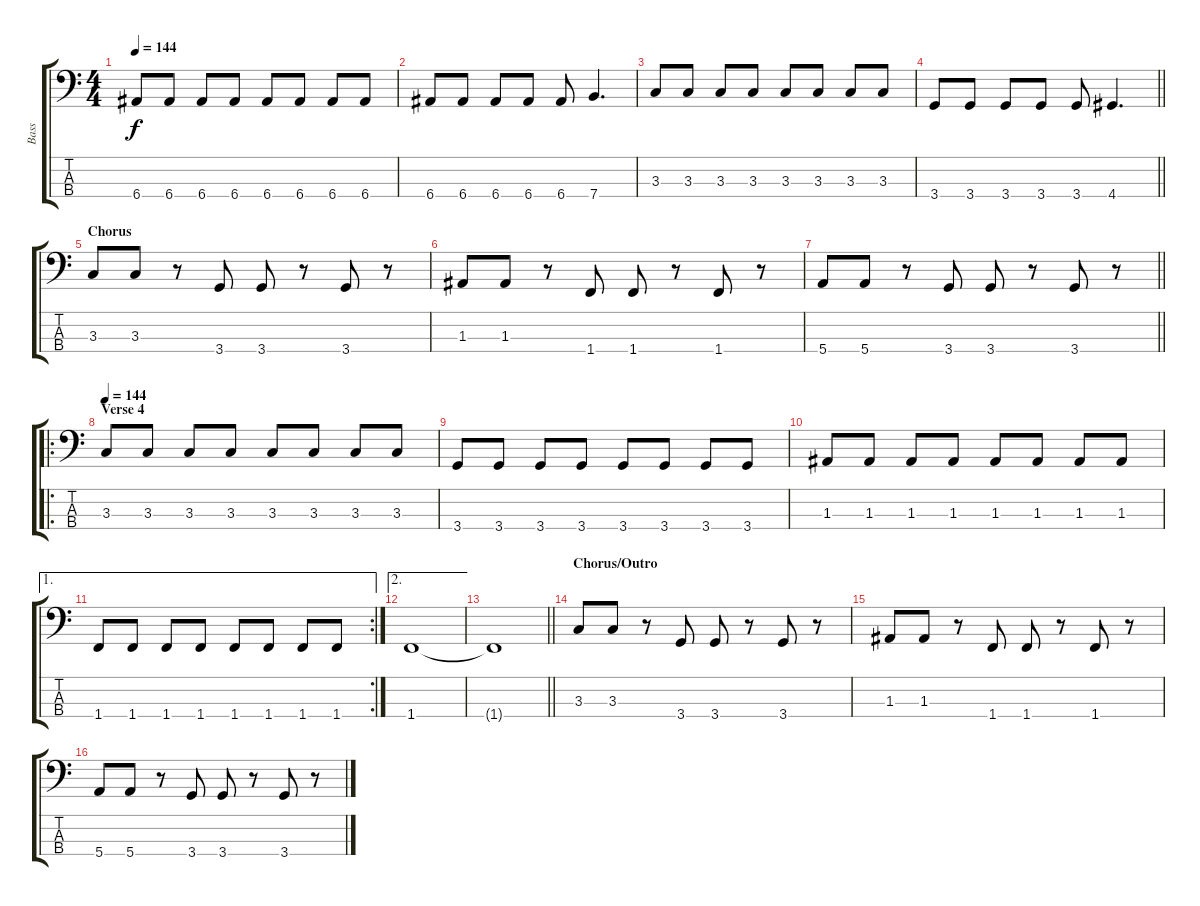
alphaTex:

\track ("Bass" "Bass") {instrument electricbassfinger}
\staff {score tabs}
\tuning (G2 D2 A1 E1) {hide}
\ts (4 4)
\tempo 144
\clef f4
\ks c
6.4.8{dy f} 6.4.8 6.4.8 6.4.8 6.4.8 6.4.8 6.4.8 6.4.8 |
6.4.8 6.4.8 6.4.8 6.4.8 6.4.8 7.4.4{d} |
3.3.8 3.3.8 3.3.8 3.3.8 3.3.8 3.3.8 3.3.8 3.3.8 |
\barLineRight lightlight
3.4.8 3.4.8 3.4.8 3.4.8 3.4.8 4.4.4{d} |
\section ("" "Chorus")
3.3.8 3.3.8 r.8 3.4.8 3.4.8 r.8 3.4.8 r.8 |
1.3.8 1.3.8 r.8 1.4.8 1.4.8 r.8 1.4.8 r.8 |
\barLineRight lightlight
5.4.8 5.4.8 r.8 3.4.8 3.4.8 r.8 3.4.8 r.8 |
\ro
\section ("" "Verse 4")
\tempo 144
3.3.8 3.3.8 3.3.8 3.3.8 3.3.8 3.3.8 3.3.8 3.3.8 |
3.4.8 3.4.8 3.4.8 3.4.8 3.4.8 3.4.8 3.4.8 3.4.8 |
1.3.8 1.3.8 1.3.8 1.3.8 1.3.8 1.3.8 1.3.8 1.3.8 |
\ae 1
\rc 2
1.4.8 1.4.8 1.4.8 1.4.8 1.4.8 1.4.8 1.4.8 1.4.8 |
\ae 2
1.4.1 |
\barLineRight lightlight
1.4{t}.1 |
\section ("" "Chorus/Outro")
3.3.8 3.3.8 r.8 3.4.8 3.4.8 r.8 3.4.8 r.8 |
1.3.8 1.3.8 r.8 1.4.8 1.4.8 r.8 1.4.8 r.8 |
5.4.8 5.4.8 r.8 3.4.8 3.4.8 r.8 3.4.8 r.8
